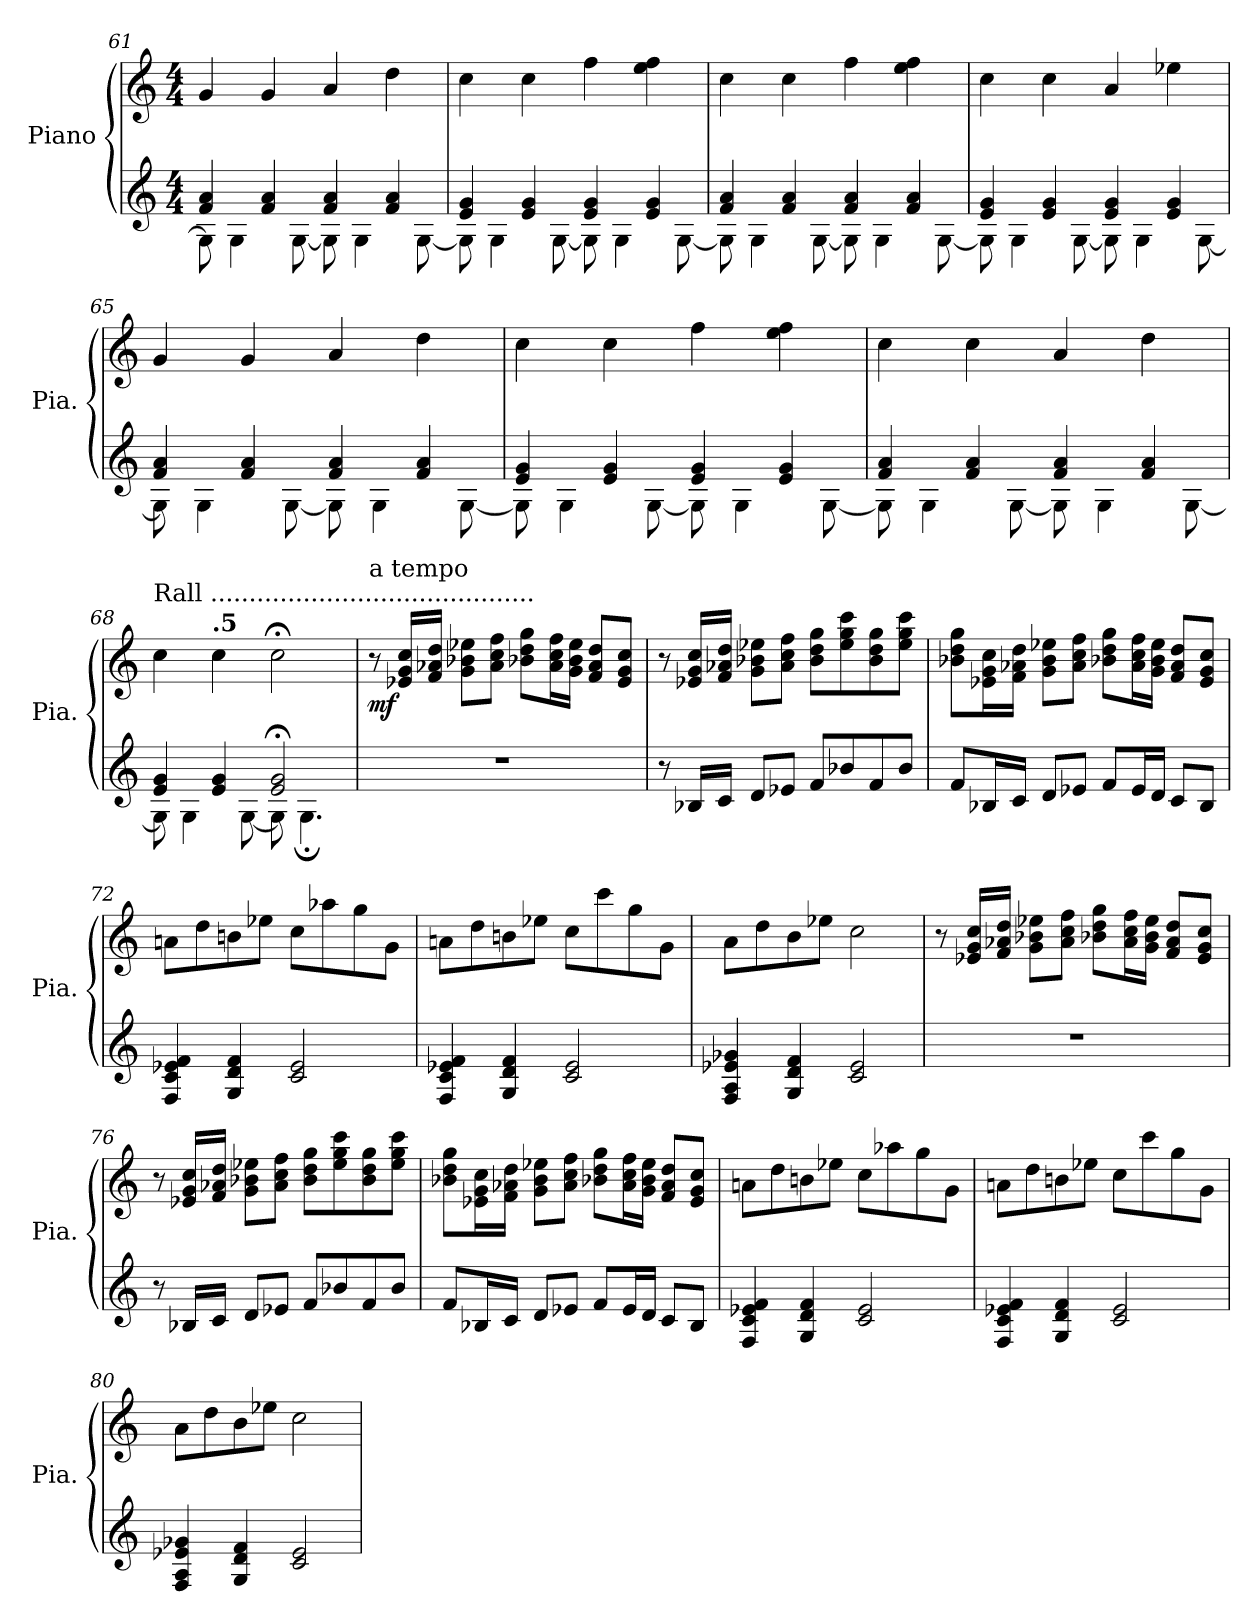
**kern	**kern	**dynam
*part1	*part1	*part1
*staff2	*staff1	*staff1/2
*I"Piano	*	*
*I'Pia.	*	*
*clefG2	*clefG2	*
*k[]	*k[]	*
*M4/4	*M4/4	*
=61	=61	=61
*^	*	*
4f/ 4a/	8G\]	4g/	.
.	4G\	.	.
4f/ 4a/	.	4g/	.
.	[8G\	.	.
4f/ 4a/	8G\]	4a/	.
.	4G\	.	.
4f/ 4a/	.	4dd\	.
.	[8G\	.	.
=62	=62	=62	=62
4e/ 4g/	8G\]	4cc\	.
.	4G\	.	.
4e/ 4g/	.	4cc\	.
.	[8G\	.	.
4e/ 4g/	8G\]	4ff\	.
.	4G\	.	.
4e/ 4g/	.	4ee\ 4ff\	.
.	[8G\	.	.
=63	=63	=63	=63
4f/ 4a/	8G\]	4cc\	.
.	4G\	.	.
4f/ 4a/	.	4cc\	.
.	[8G\	.	.
4f/ 4a/	8G\]	4ff\	.
.	4G\	.	.
4f/ 4a/	.	4ee\ 4ff\	.
.	[8G\	.	.
!!LO:LB:g=z
=64	=64	=64	=64
4e/ 4g/	8G\]	4cc\	.
.	4G\	.	.
4e/ 4g/	.	4cc\	.
.	[8G\	.	.
4e/ 4g/	8G\]	4a/	.
.	4G\	.	.
4e/ 4g/	.	4ee-X\	.
.	[8G\	.	.
=65	=65	=65	=65
4f/ 4a/	8G\]	4g/	.
.	4G\	.	.
4f/ 4a/	.	4g/	.
.	[8G\	.	.
4f/ 4a/	8G\]	4a/	.
.	4G\	.	.
4f/ 4a/	.	4dd\	.
.	[8G\	.	.
=66	=66	=66	=66
4e/ 4g/	8G\]	4cc\	.
.	4G\	.	.
4e/ 4g/	.	4cc\	.
.	[8G\	.	.
4e/ 4g/	8G\]	4ff\	.
.	4G\	.	.
4e/ 4g/	.	4ee\ 4ff\	.
.	[8G\	.	.
=67	=67	=67	=67
4f/ 4a/	8G\]	4cc\	.
.	4G\	.	.
4f/ 4a/	.	4cc\	.
.	[8G\	.	.
4f/ 4a/	8G\]	4a/	.
.	4G\	.	.
4f/ 4a/	.	4dd\	.
.	[8G\	.	.
!!LO:LB:g=z
=68	=68	=68	=68
*	*	*MM130	*
!	!	!LO:TX:a:t=Rall ..........................................	!
4e/ 4g/	8G\]	4cc\	.
.	4G\	.	.
*	*	*MM117	*
!	!	!LO:TX:a:B:t=.5	!
4e/ 4g/	.	4cc\	.
.	[8G\	.	.
*	*	*MM105	*
2e/;< 2g/;<	8G\]	2cc;<\	.
.	4.G;\	.	.
*v	*v	*	*
=69	=69	=69
*	*MM120	*
*^	*	*
!	!	!LO:TX:a:t=a tempo	!
!	!	!	!LO:DY:b
*v	*v	*	*
1r	8r	mf
.	16e-X/ 16g/ 16cc/LL	.
.	16f/ 16a-X/ 16dd/JJ	.
.	8g\ 8b-X\ 8ee-X\L	.
.	8a-\ 8cc\ 8ff\J	.
.	8b-X\ 8dd\ 8gg\L	.
.	16a-\ 16cc\ 16ff\L	.
.	16g\ 16b-\ 16ee-\JJ	.
.	8f/ 8a-/ 8dd/L	.
.	8e-/ 8g/ 8cc/J	.
=70	=70	=70
8r	8r	.
16B-X/LL	16e-X/ 16g/ 16cc/LL	.
16c/JJ	16f/ 16a-X/ 16dd/JJ	.
8d/L	8g\ 8b-X\ 8ee-X\L	.
8e-X/J	8a-\ 8cc\ 8ff\J	.
8f/L	8b-\ 8dd\ 8gg\L	.
8b-X/	8ee-\ 8gg\ 8ccc\	.
8f/	8b-\ 8dd\ 8gg\	.
8b-/J	8ee-\ 8gg\ 8ccc\J	.
!!LO:PB:g=z
=71	=71	=71
8f/L	8b-X\ 8dd\ 8gg\L	.
16B-X/L	16e-X\ 16g\ 16cc\L	.
16c/JJ	16f\ 16a-X\ 16dd\JJ	.
8d/L	8g\ 8b-\ 8ee-X\L	.
8e-X/J	8a-\ 8cc\ 8ff\J	.
8f/L	8b-X\ 8dd\ 8gg\L	.
16e-/L	16a-\ 16cc\ 16ff\L	.
16d/JJ	16g\ 16b-\ 16ee-\JJ	.
8c/L	8f/ 8a-/ 8dd/L	.
8B-/J	8e-/ 8g/ 8cc/J	.
=72	=72	=72
4F/ 4c/ 4e-X/ 4f/	8an\L	.
.	8dd\	.
4G/ 4d/ 4f/	8bn\	.
.	8ee-X\J	.
2c/ 2e-/	8cc\L	.
.	8aa-X\	.
.	8gg\	.
.	8g\J	.
=73	=73	=73
4F/ 4c/ 4e-X/ 4f/	8an\L	.
.	8dd\	.
4G/ 4d/ 4f/	8bn\	.
.	8ee-X\J	.
2c/ 2e-/	8cc\L	.
.	8ccc\	.
.	8gg\	.
.	8g\J	.
=74	=74	=74
4F/ 4A/ 4e-X/ 4g-X/	8a\L	.
.	8dd\	.
4G/ 4d/ 4f/	8b\	.
.	8ee-X\J	.
2c/ 2e-/	2cc\	.
!!LO:LB:g=z
=75	=75	=75
1r	8r	.
.	16e-X/ 16g/ 16cc/LL	.
.	16f/ 16a-X/ 16dd/JJ	.
.	8g\ 8b-X\ 8ee-X\L	.
.	8a-\ 8cc\ 8ff\J	.
.	8b-X\ 8dd\ 8gg\L	.
.	16a-\ 16cc\ 16ff\L	.
.	16g\ 16b-\ 16ee-\JJ	.
.	8f/ 8a-/ 8dd/L	.
.	8e-/ 8g/ 8cc/J	.
=76	=76	=76
8r	8r	.
16B-X/LL	16e-X/ 16g/ 16cc/LL	.
16c/JJ	16f/ 16a-X/ 16dd/JJ	.
8d/L	8g\ 8b-X\ 8ee-X\L	.
8e-X/J	8a-\ 8cc\ 8ff\J	.
8f/L	8b-\ 8dd\ 8gg\L	.
8b-X/	8ee-\ 8gg\ 8ccc\	.
8f/	8b-\ 8dd\ 8gg\	.
8b-/J	8ee-\ 8gg\ 8ccc\J	.
=77	=77	=77
8f/L	8b-X\ 8dd\ 8gg\L	.
16B-X/L	16e-X\ 16g\ 16cc\L	.
16c/JJ	16f\ 16a-X\ 16dd\JJ	.
8d/L	8g\ 8b-\ 8ee-X\L	.
8e-X/J	8a-\ 8cc\ 8ff\J	.
8f/L	8b-X\ 8dd\ 8gg\L	.
16e-/L	16a-\ 16cc\ 16ff\L	.
16d/JJ	16g\ 16b-\ 16ee-\JJ	.
8c/L	8f/ 8a-/ 8dd/L	.
8B-/J	8e-/ 8g/ 8cc/J	.
!!LO:LB:g=z
=78	=78	=78
4F/ 4c/ 4e-X/ 4f/	8an\L	.
.	8dd\	.
4G/ 4d/ 4f/	8bn\	.
.	8ee-X\J	.
2c/ 2e-/	8cc\L	.
.	8aa-X\	.
.	8gg\	.
.	8g\J	.
=79	=79	=79
4F/ 4c/ 4e-X/ 4f/	8an\L	.
.	8dd\	.
4G/ 4d/ 4f/	8bn\	.
.	8ee-X\J	.
2c/ 2e-/	8cc\L	.
.	8ccc\	.
.	8gg\	.
.	8g\J	.
=80	=80	=80
4F/ 4A/ 4e-X/ 4g-X/	8a\L	.
.	8dd\	.
4G/ 4d/ 4f/	8b\	.
.	8ee-X\J	.
2c/ 2e-/	2cc\	.
=	=	=
*-	*-	*-
